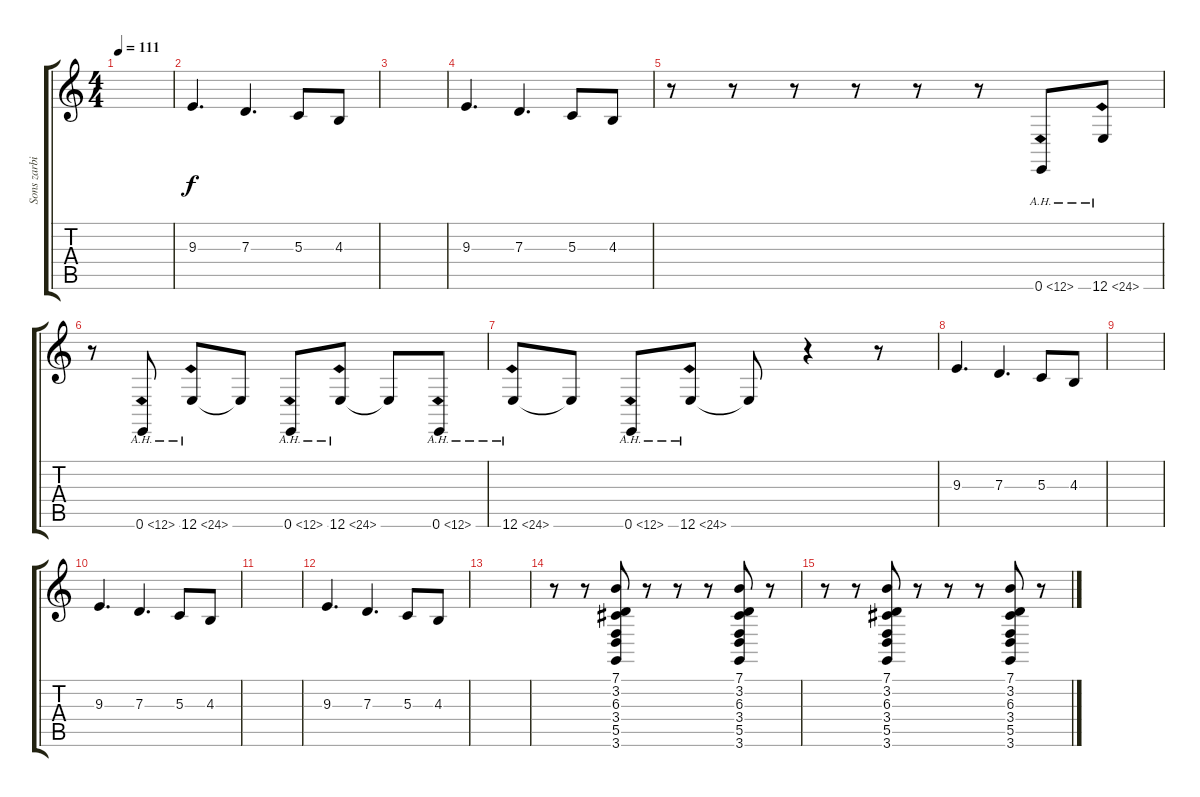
\track ("Sons zarbi" "Sons zarbi") {instrument breathnoise}
\staff {score tabs}
\tuning (E4 B3 G3 D3 A2 E2) {hide}
\ts (4 4)
\tempo 111
\clef g2
\ks c
|
9.3.4{d instrument choiraahs} 7.3.4{d} 5.3.8 4.3.8 |
|
9.3.4{d instrument choiraahs} 7.3.4{d} 5.3.8 4.3.8 |
r.8 r.8 r.8 r.8 r.8 r.8 0.6{ah 12}.8{volume 13 instrument lead1square} 12.6{ah 12}.8 |
r.8 0.6{ah 12}.8{volume 13 instrument lead1square} 12.6{ah 12}.8 12.6{t}.8 0.6{ah 12}.8 12.6{ah 12}.8 12.6{t}.8 0.6{ah 12}.8 |
12.6{ah 12}.8 12.6{t}.8 0.6{ah 12}.8 12.6{ah 12}.8 12.6{t}.8 r.4 r.8 |
9.3.4{d instrument choiraahs} 7.3.4{d} 5.3.8 4.3.8 |
|
9.3.4{d instrument choiraahs} 7.3.4{d} 5.3.8 4.3.8 |
|
9.3.4{d instrument choiraahs} 7.3.4{d} 5.3.8 4.3.8 |
|
r.8 r.8 (7.1 3.2 6.3 3.4 5.5 3.6).8{instrument breathnoise} r.8 r.8 r.8 (7.1 3.2 6.3 3.4 5.5 3.6).8 r.8 |
r.8 r.8 (7.1 3.2 6.3 3.4 5.5 3.6).8 r.8 r.8 r.8 (7.1 3.2 6.3 3.4 5.5 3.6).8 r.8
